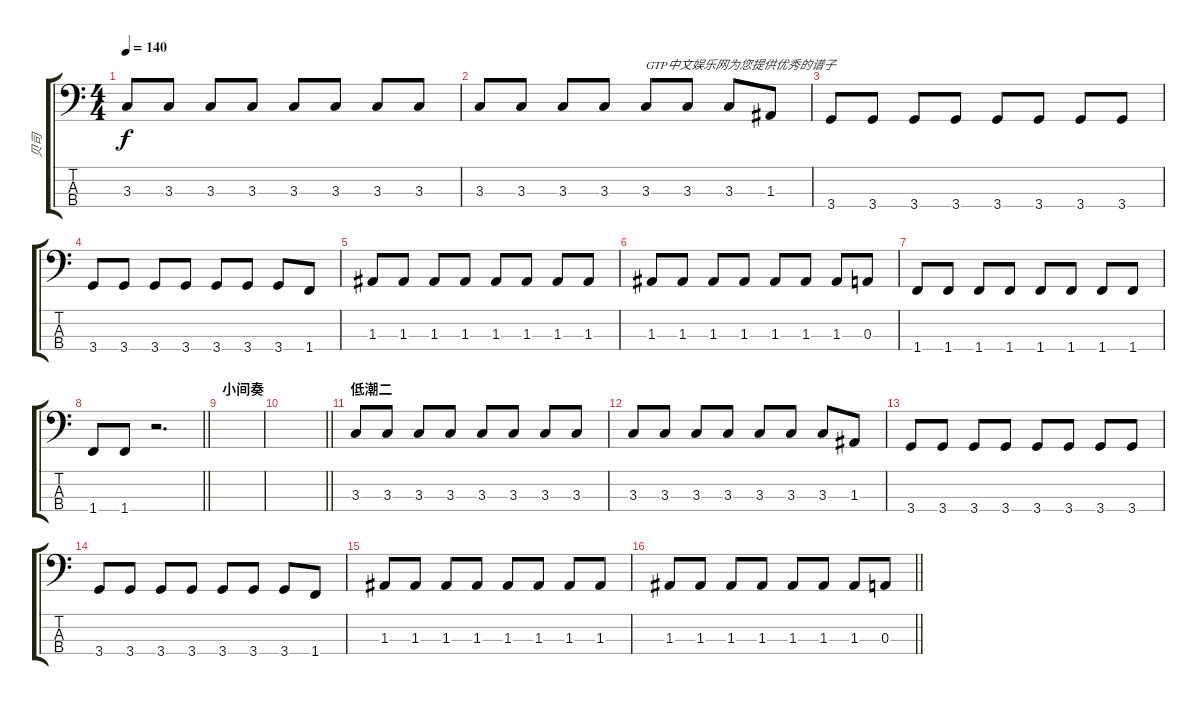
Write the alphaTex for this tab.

\track ("贝司" "贝司") {instrument electricbassfinger}
\staff {score tabs}
\tuning (G2 D2 A1 E1) {hide}
\ts (4 4)
\tempo 140
\clef f4
\ks c
3.3.8{dy f} 3.3.8 3.3.8 3.3.8 3.3.8 3.3.8 3.3.8 3.3.8 |
3.3.8 3.3.8 3.3.8 3.3.8 3.3.8{txt "GTP中文娱乐网为您提供优秀的谱子"} 3.3.8 3.3.8 1.3.8 |
3.4.8 3.4.8 3.4.8 3.4.8 3.4.8 3.4.8 3.4.8 3.4.8 |
3.4.8 3.4.8 3.4.8 3.4.8 3.4.8 3.4.8 3.4.8 1.4.8 |
1.3.8 1.3.8 1.3.8 1.3.8 1.3.8 1.3.8 1.3.8 1.3.8 |
1.3.8 1.3.8 1.3.8 1.3.8 1.3.8 1.3.8 1.3.8 0.3.8 |
1.4.8 1.4.8 1.4.8 1.4.8 1.4.8 1.4.8 1.4.8 1.4.8 |
\barLineRight lightlight
1.4.8 1.4.8 r.2{d} |
\section ("" "小间奏")
|
\barLineRight lightlight
|
\section ("" "低潮二")
3.3.8 3.3.8 3.3.8 3.3.8 3.3.8 3.3.8 3.3.8 3.3.8 |
3.3.8 3.3.8 3.3.8 3.3.8 3.3.8 3.3.8 3.3.8 1.3.8 |
3.4.8 3.4.8 3.4.8 3.4.8 3.4.8 3.4.8 3.4.8 3.4.8 |
3.4.8 3.4.8 3.4.8 3.4.8 3.4.8 3.4.8 3.4.8 1.4.8 |
1.3.8 1.3.8 1.3.8 1.3.8 1.3.8 1.3.8 1.3.8 1.3.8 |
\barLineRight lightlight
1.3.8 1.3.8 1.3.8 1.3.8 1.3.8 1.3.8 1.3.8 0.3.8
